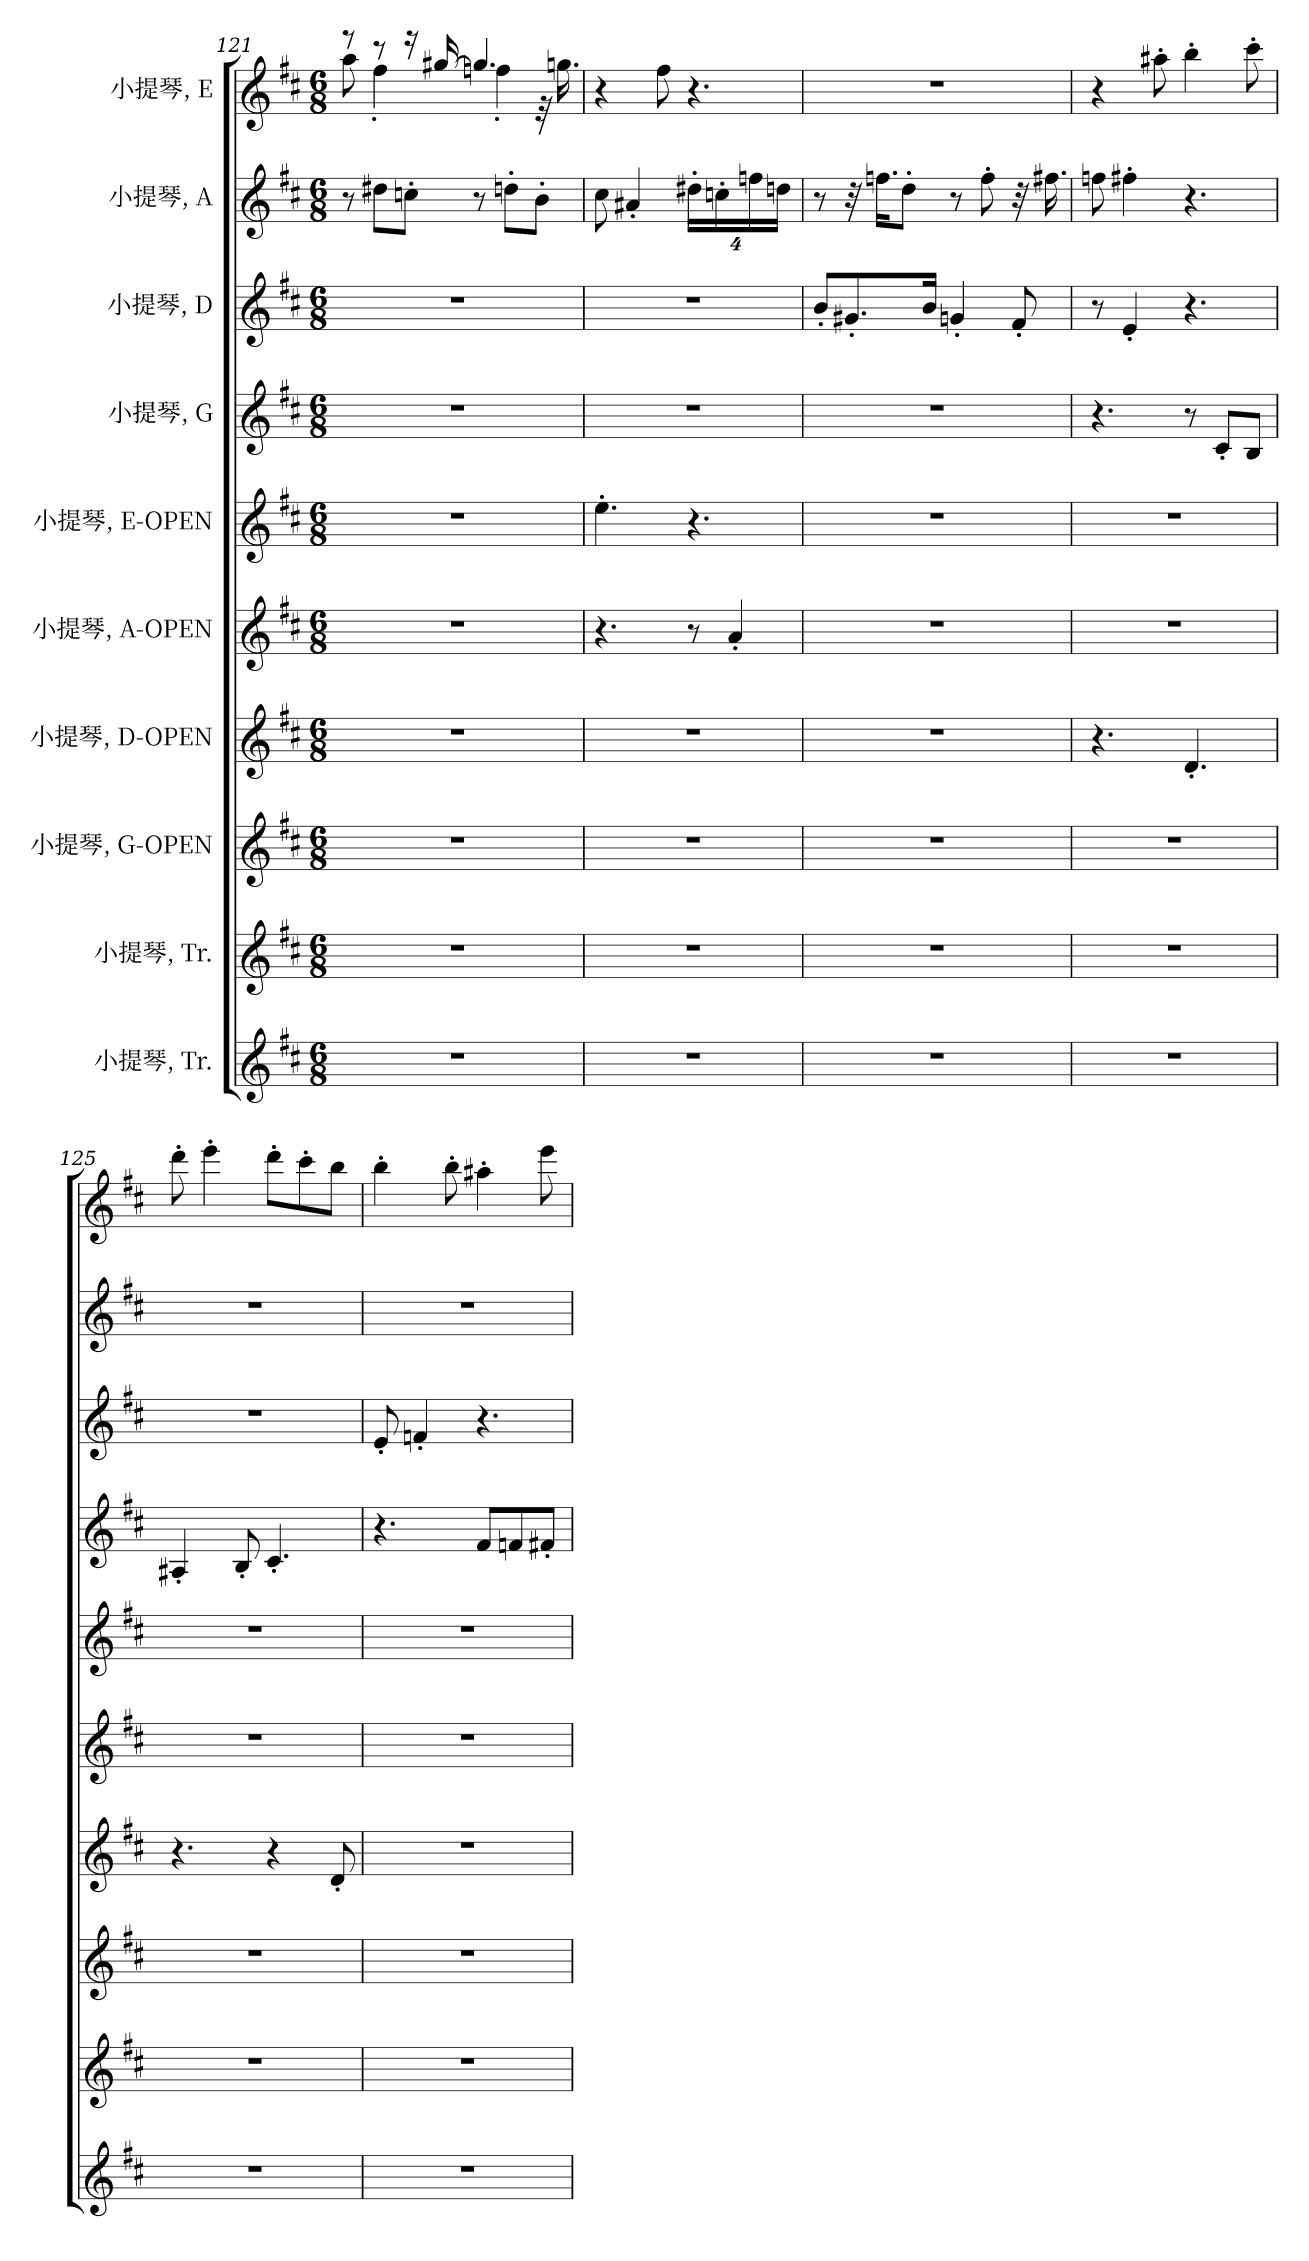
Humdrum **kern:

**kern	**kern	**kern	**kern	**kern	**kern	**kern	**kern	**kern	**kern
*part10	*part9	*part8	*part7	*part6	*part5	*part4	*part3	*part2	*part1
*staff10	*staff9	*staff8	*staff7	*staff6	*staff5	*staff4	*staff3	*staff2	*staff1
*I"小提琴, Tr.	*I"小提琴, Tr.	*I"小提琴, G-OPEN	*I"小提琴, D-OPEN	*I"小提琴, A-OPEN	*I"小提琴, E-OPEN	*I"小提琴, G	*I"小提琴, D	*I"小提琴, A	*I"小提琴, E
!!LO:PB:g=z
*clefG2	*clefG2	*clefG2	*clefG2	*clefG2	*clefG2	*clefG2	*clefG2	*clefG2	*clefG2
*k[f#c#]	*k[f#c#]	*k[f#c#]	*k[f#c#]	*k[f#c#]	*k[f#c#]	*k[f#c#]	*k[f#c#]	*k[f#c#]	*k[f#c#]
*M6/8	*M6/8	*M6/8	*M6/8	*M6/8	*M6/8	*M6/8	*M6/8	*M6/8	*M6/8
=121	=121	=121	=121	=121	=121	=121	=121	=121	=121
*	*	*	*	*	*	*	*	*	*^
2.r	2.r	2.r	2.r	2.r	2.r	2.r	2.r	8r	8r	8aa\
.	.	.	.	.	.	.	.	8dd#X\L	8r	4ff#'\
.	.	.	.	.	.	.	.	8ccn'\J	16r	.
.	.	.	.	.	.	.	.	.	[16gg#X/	.
.	.	.	.	.	.	.	.	8r	4.gg#/]	4ffn'\
.	.	.	.	.	.	.	.	8ddn'\L	.	.
.	.	.	.	.	.	.	.	8b'\J	.	32r
.	.	.	.	.	.	.	.	.	.	16.ggn\
*	*	*	*	*	*	*	*	*	*v	*v
=122	=122	=122	=122	=122	=122	=122	=122	=122	=122
2.r	2.r	2.r	2.r	4.r	4.ee'\	2.r	2.r	8cc#\	4r
.	.	.	.	.	.	.	.	4a#X'/	.
.	.	.	.	.	.	.	.	.	8ff#\
*	*	*	*	*	*	*	*	*Xbrackettup	*
.	.	.	.	8r	4.r	.	.	32%3dd#X'\L	4.r
.	.	.	.	.	.	.	.	32%3ccn'\	.
.	.	.	.	4a'/	.	.	.	.	.
.	.	.	.	.	.	.	.	32%3ffn\	.
.	.	.	.	.	.	.	.	32%3ddn\J	.
=123	=123	=123	=123	=123	=123	=123	=123	=123	=123
2.r	2.r	2.r	2.r	2.r	2.r	2.r	8b'/L	8r	2.r
.	.	.	.	.	.	.	8.g#X'/	32r	.
.	.	.	.	.	.	.	.	16.ffn\KL	.
.	.	.	.	.	.	.	.	8dd'\J	.
.	.	.	.	.	.	.	16b/Jk	.	.
.	.	.	.	.	.	.	4gn'/	8r	.
.	.	.	.	.	.	.	.	8ff'\	.
.	.	.	.	.	.	.	8f#'/	32r	.
.	.	.	.	.	.	.	.	16.ff#X\	.
!!LO:PB:g=z
=124	=124	=124	=124	=124	=124	=124	=124	=124	=124
2.r	2.r	2.r	4.r	2.r	2.r	4.r	8r	8ffn\	4r
.	.	.	.	.	.	.	4e'/	4ff#X'\	.
.	.	.	.	.	.	.	.	.	8aa#X'\
.	.	.	4.d'/	.	.	8r	4.r	4.r	4bb'\
.	.	.	.	.	.	8c#'/L	.	.	.
.	.	.	.	.	.	8B/J	.	.	8ccc#'\
=125	=125	=125	=125	=125	=125	=125	=125	=125	=125
2.r	2.r	2.r	4.r	2.r	2.r	4A#X'/	2.r	2.r	8ddd'\
.	.	.	.	.	.	.	.	.	4eee'\
.	.	.	.	.	.	8B'/	.	.	.
.	.	.	4r	.	.	4.c#'/	.	.	8ddd'\L
.	.	.	.	.	.	.	.	.	8ccc#'\
.	.	.	8d'/	.	.	.	.	.	8bb\J
=126	=126	=126	=126	=126	=126	=126	=126	=126	=126
2.r	2.r	2.r	2.r	2.r	2.r	4.r	8e'/	2.r	4bb'\
.	.	.	.	.	.	.	4fn'/	.	.
.	.	.	.	.	.	.	.	.	8bb'\
.	.	.	.	.	.	8f#/L	4.r	.	4aa#X'\
.	.	.	.	.	.	8fn/	.	.	.
.	.	.	.	.	.	8f#X'/J	.	.	8eee\
=	=	=	=	=	=	=	=	=	=
*-	*-	*-	*-	*-	*-	*-	*-	*-	*-
